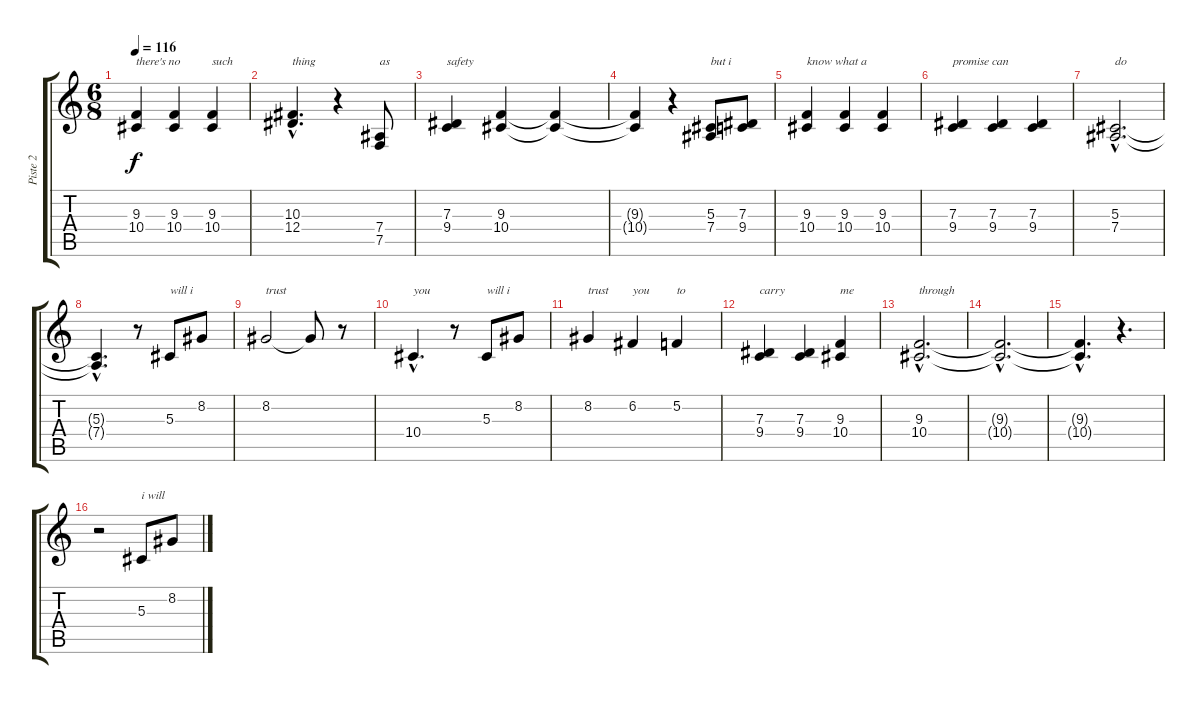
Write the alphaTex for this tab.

\track ("Piste 2" "Piste 2") {instrument tangoaccordion}
\staff {score tabs}
\tuning (F4 C4 Ab3 Eb3 Bb2 F2) {hide}
\ts (6 8)
\tempo 116
\clef g2
\ks c
(9.3 10.4).4{txt "there's no" dy f} (9.3 10.4).4 (9.3 10.4).4{txt "such"} |
(10.3{hac} 12.4{hac}).4{d txt "thing"} r.4 (7.4 7.5).8{txt "as"} |
(7.3 9.4).4{txt "safety"} (9.3 10.4).4 (9.3{t} 10.4{t}).4 |
(9.3{t} 10.4{t}).4 r.4 (5.3 7.4).8{txt "but i"} (7.3 9.4).8 |
(9.3 10.4).4{txt "know what a"} (9.3 10.4).4 (9.3 10.4).4 |
(7.3 9.4).4{txt "promise can"} (7.3 9.4).4 (7.3 9.4).4 |
(5.3{hac} 7.4{hac}).2{d txt "do"} |
(5.3{hac t} 7.4{hac t}).4{d} r.8 5.3.8{txt "will i"} 8.2.8 |
8.2.2{txt "trust"} 8.2{t}.8 r.8 |
10.4{hac}.4{d txt "you"} r.8 5.3.8{txt "will i "} 8.2.8 |
8.2.4{txt "trust"} 6.2.4{txt "you"} 5.2.4{txt "to"} |
(7.3 9.4).4{txt "carry"} (7.3 9.4).4 (9.3 10.4).4{txt "me"} |
(9.3{hac} 10.4{hac}).2{d txt "through"} |
(9.3{hac t} 10.4{hac t}).2{d} |
(9.3{hac t} 10.4{hac t}).4{d} r.4{d} |
r.2 5.3.8{txt "i will"} 8.2.8
